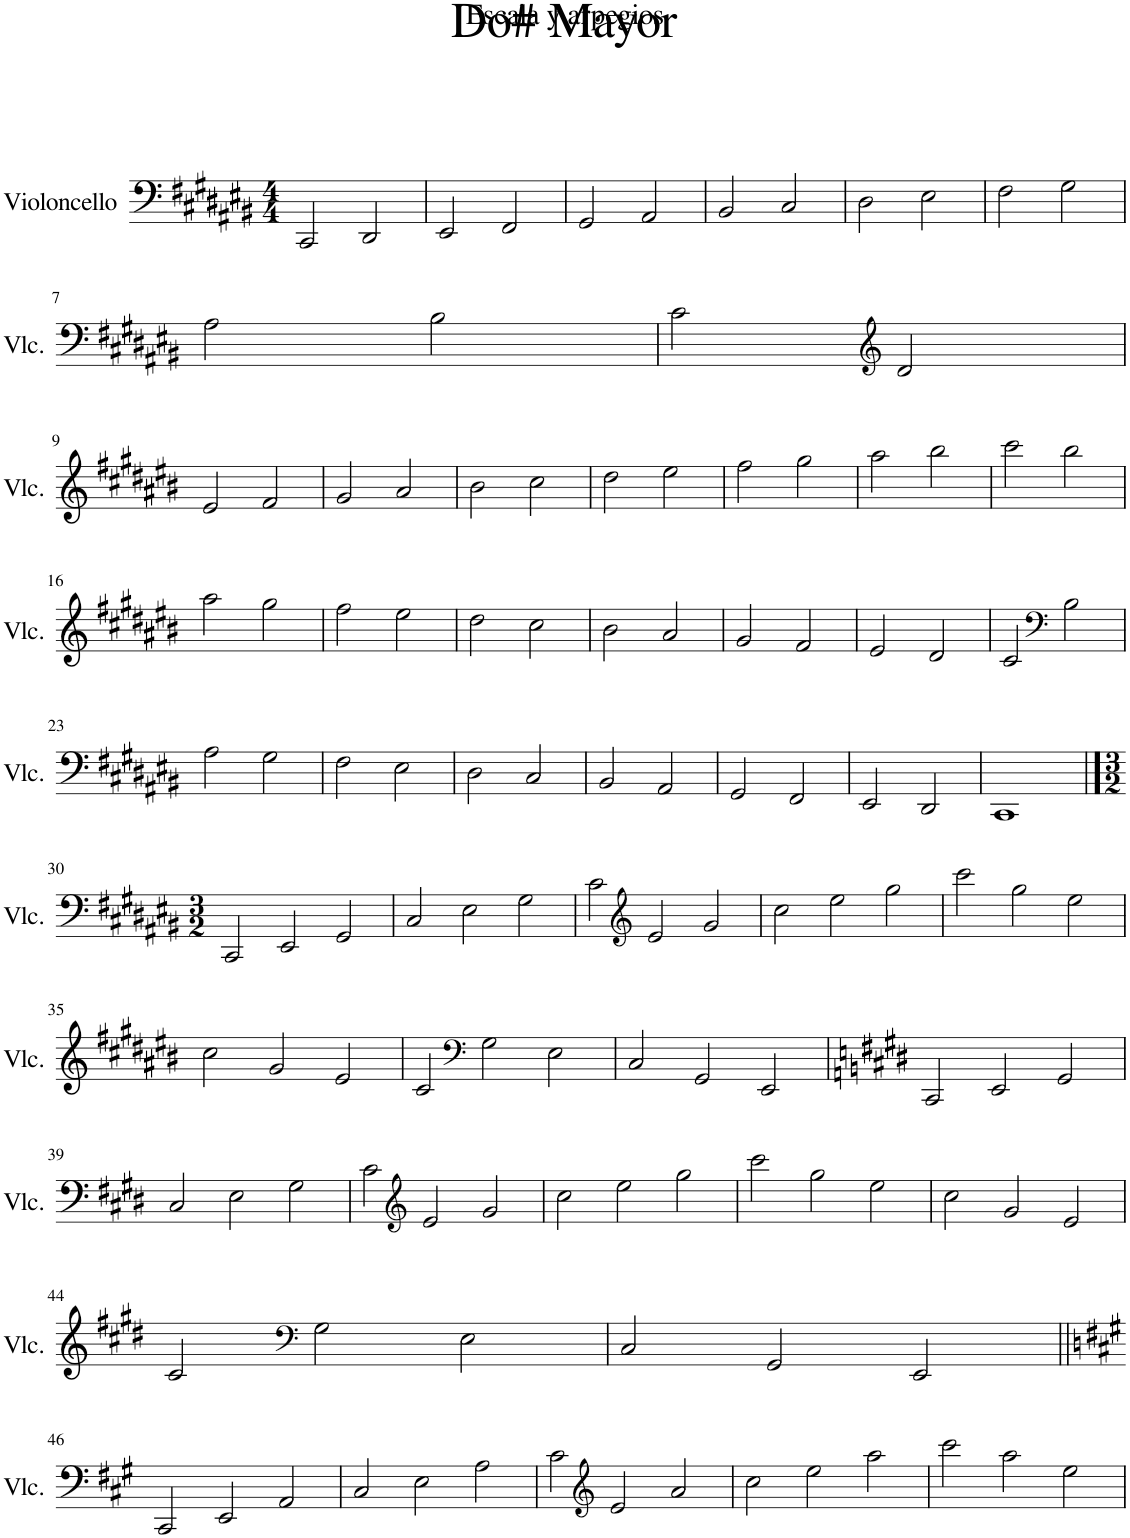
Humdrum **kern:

**kern
*part1
*staff1
*I"Violoncello
*I'Vlc.
*clefF4
*k[f#c#g#d#a#e#b#]
*M4/4
=1
2CC#/
2DD#/
=2
2EE#/
2FF#/
=3
2GG#/
2AA#/
=4
2BB#/
2C#/
=5
2D#\
2E#\
=6
2F#\
2G#\
!!LO:LB:g=z
=7
2A#\
2B#\
=8
2c#\
*clefG2
2d#/
!!LO:LB:g=z
=9
2e#/
2f#/
=10
2g#/
2a#/
=11
2b#\
2cc#\
=12
2dd#\
2ee#\
=13
2ff#\
2gg#\
=14
2aa#\
2bb#\
=15
2ccc#\
2bb#\
!!LO:LB:g=z
=16
2aa#\
2gg#\
=17
2ff#\
2ee#\
=18
2dd#\
2cc#\
=19
2b#\
2a#/
=20
2g#/
2f#/
=21
2e#/
2d#/
=22
2c#/
*clefF4
2B#\
!!LO:LB:g=z
=23
2A#\
2G#\
=24
2F#\
2E#\
=25
2D#\
2C#/
=26
2BB#/
2AA#/
=27
2GG#/
2FF#/
=28
2EE#/
2DD#/
=29
1CC#
!!LO:LB:g=z
==30
*M3/2
2CC#/
2EE#/
2GG#/
=31
2C#/
2E#\
2G#\
=32
2c#\
*clefG2
2e#/
2g#/
=33
2cc#\
2ee#\
2gg#\
=34
2ccc#\
2gg#\
2ee#\
!!LO:LB:g=z
=35
2cc#\
2g#/
2e#/
=36
2c#/
*clefF4
2G#\
2E#\
=37
2C#/
2GG#/
2EE#/
=38
*k[f#c#g#d#]
2CC#/
2EE/
2GG#/
!!LO:LB:g=z
=39
2C#/
2E\
2G#\
=40
2c#\
*clefG2
2e/
2g#/
=41
2cc#\
2ee\
2gg#\
=42
2ccc#\
2gg#\
2ee\
=43
2cc#\
2g#/
2e/
!!LO:LB:g=z
=44
2c#/
*clefF4
2G#\
2E\
=45
2C#/
2GG#/
2EE/
!!LO:LB:g=z
=46||
*k[f#c#g#]
2CC#/
2EE/
2AA/
=47
2C#/
2E\
2A\
=48
2c#\
*clefG2
2e/
2a/
=49
2cc#\
2ee\
2aa\
=50
2ccc#\
2aa\
2ee\
=
*-
